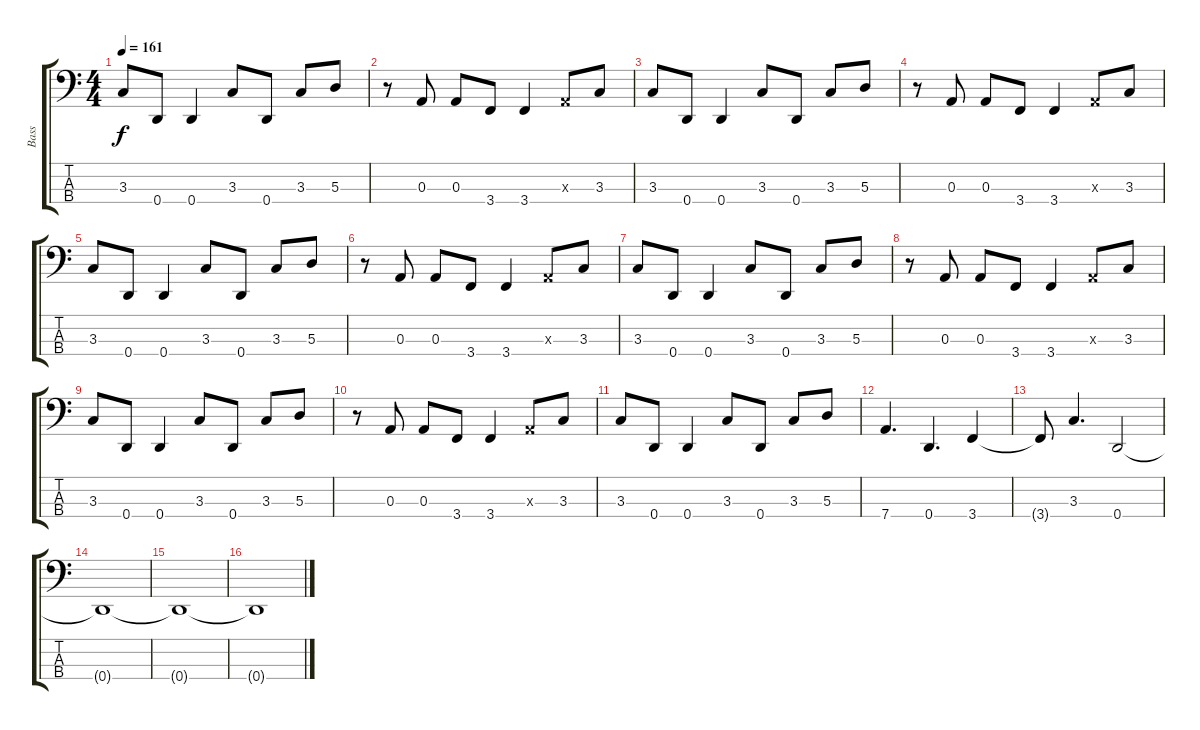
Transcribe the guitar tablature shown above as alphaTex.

\track ("Bass" "Bass") {instrument electricbasspick}
\staff {score tabs}
\tuning (G2 D2 A1 D1) {hide}
\ts (4 4)
\tempo 161
\clef f4
\ks c
3.3.8{dy f} 0.4.8 0.4.4 3.3.8 0.4.8 3.3.8 5.3.8 |
r.8 0.3.8 0.3.8 3.4.8 3.4.4 0.3{x}.8 3.3.8 |
3.3.8 0.4.8 0.4.4 3.3.8 0.4.8 3.3.8 5.3.8 |
r.8 0.3.8 0.3.8 3.4.8 3.4.4 0.3{x}.8 3.3.8 |
3.3.8 0.4.8 0.4.4 3.3.8 0.4.8 3.3.8 5.3.8 |
r.8 0.3.8 0.3.8 3.4.8 3.4.4 0.3{x}.8 3.3.8 |
3.3.8 0.4.8 0.4.4 3.3.8 0.4.8 3.3.8 5.3.8 |
r.8 0.3.8 0.3.8 3.4.8 3.4.4 0.3{x}.8 3.3.8 |
3.3.8 0.4.8 0.4.4 3.3.8 0.4.8 3.3.8 5.3.8 |
r.8 0.3.8 0.3.8 3.4.8 3.4.4 0.3{x}.8 3.3.8 |
3.3.8 0.4.8 0.4.4 3.3.8 0.4.8 3.3.8 5.3.8 |
7.4.4{d instrument electricbasspick} 0.4.4{d} 3.4.4 |
3.4{t}.8 3.3.4{d} 0.4.2 |
0.4{t}.1 |
0.4{t}.1 |
0.4{t}.1
